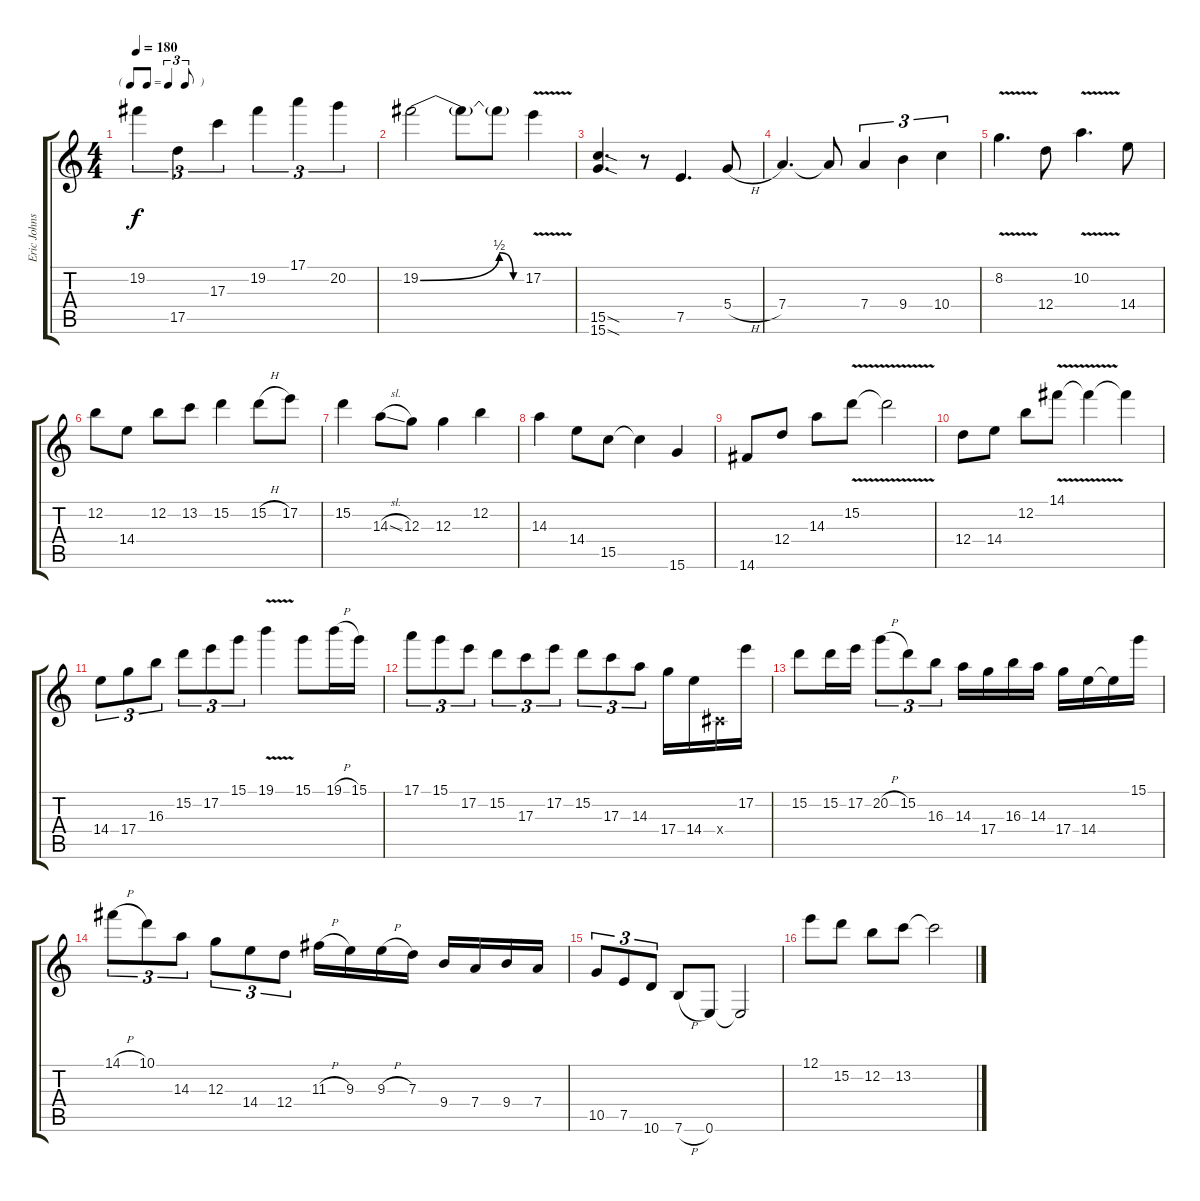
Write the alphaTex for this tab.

\track ("Eric Johnson" "Eric Johns") {instrument distortionguitar}
\staff {score tabs}
\tuning (E4 B3 G3 D3 A2 E2) {hide}
\ts (4 4)
\tf triplet8th
\tempo 180
\clef g2
\ks c
19.2.4{tu (3 2) dy f} 17.5.4{tu (3 2)} 17.3.4{tu (3 2)} 19.2.4{tu (3 2)} 17.1.4{tu (3 2)} 20.2.4{tu (3 2)} |
19.2{be (custom 0 0 45 2 53 0 60 0)}.2 19.2{t}.8 19.2{t}.8 17.2{v}.4 |
(15.5{sod} 15.6{sod}).4{d} r.8 7.5.4{d} 5.4{h}.8 |
7.4.4{d} 7.4{t}.8 7.4.4{tu (3 2)} 9.4.4{tu (3 2)} 10.4.4{tu (3 2)} |
8.2{v}.4{d} 12.4.8 10.2{v}.4{d} 14.4.8 |
12.2.8 14.4.8 12.2.8 13.2.8 15.2.4 15.2{h}.8 17.2.8 |
15.2.4 14.3{sl}.8 12.3.8 12.3.4 12.2.4 |
14.3.4 14.4.8 15.5.8 15.5{t}.4 15.6.4 |
14.6.8 12.4.8 14.3.8 15.2{v}.8 15.2{t}.2 |
12.4.8 14.4.8 12.2.8 14.1{v}.8 14.1{t}.4 14.1{t}.4 |
14.4.8{tu (3 2)} 17.4.8{tu (3 2)} 16.3.8{tu (3 2)} 15.2.8{tu (3 2)} 17.2.8{tu (3 2)} 15.1.8{tu (3 2)} 19.1{v}.4 15.1.8 19.1{h}.16 15.1.16 |
17.1.8{tu (3 2)} 15.1.8{tu (3 2)} 17.2.8{tu (3 2)} 15.2.8{tu (3 2)} 17.3.8{tu (3 2)} 17.2.8{tu (3 2)} 15.2.8{tu (3 2)} 17.3.8{tu (3 2)} 14.3.8{tu (3 2)} 17.4.16 14.4.16 -1.4{x}.16 17.2.16 |
15.2.8 15.2.16 17.2.16 20.2{h}.8{tu (3 2)} 15.2.8{tu (3 2)} 16.3.8{tu (3 2)} 14.3.16 17.4.16 16.3.16 14.3.16 17.4.16 14.4.16 14.4{t}.16 15.1.16 |
14.1{h}.8{tu (3 2)} 10.1.8{tu (3 2)} 14.3.8{tu (3 2)} 12.3.8{tu (3 2)} 14.4.8{tu (3 2)} 12.4.8{tu (3 2)} 11.3{h}.16 9.3.16 9.3{h}.16 7.3.16 9.4.16 7.4.16 9.4.16 7.4.16 |
10.5.8{tu (3 2)} 7.5.8{tu (3 2)} 10.6.8{tu (3 2)} 7.6{h}.8 0.6.8 0.6{t}.2 |
12.1.8 15.2.8 12.2.8 13.2.8 13.2{t}.2
